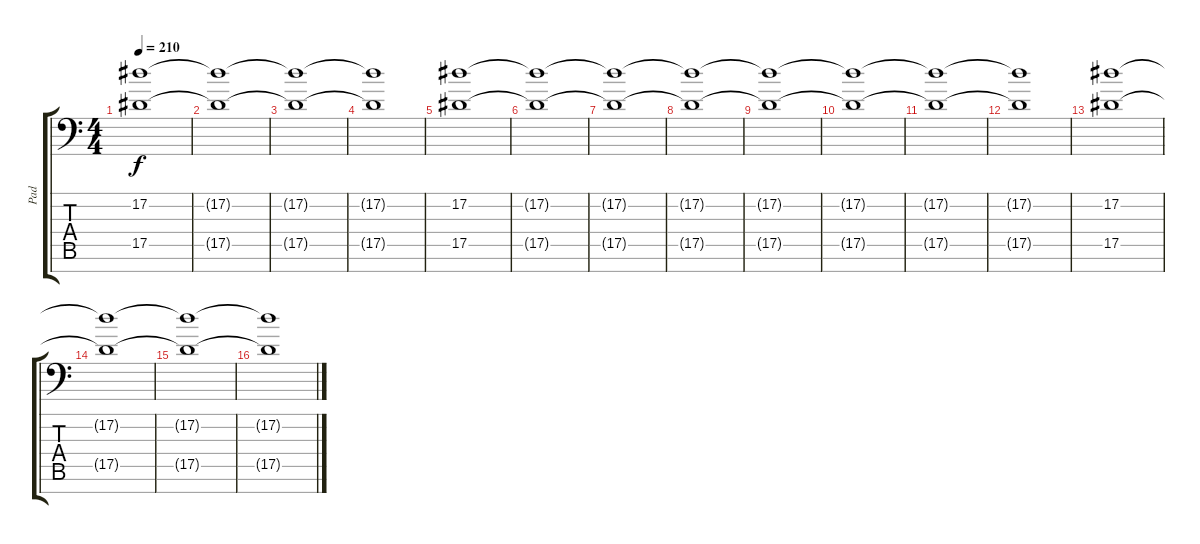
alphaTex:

\track ("Pad" "Pad") {instrument pad2warm}
\staff {score tabs}
\tuning (Eb4 Bb3 F3 Eb3 Bb2 F2 Ab1) {hide}
\ts (4 4)
\tempo 210
\clef f4
\ks c
(17.2{t} 17.5{t}).1{dy f} |
(17.2{t} 17.5{t}).1 |
(17.2{t} 17.5{t}).1 |
(17.2{t} 17.5{t}).1 |
(17.2 17.5).1 |
(17.2{t} 17.5{t}).1 |
(17.2{t} 17.5{t}).1 |
(17.2{t} 17.5{t}).1 |
(17.2{t} 17.5{t}).1 |
(17.2{t} 17.5{t}).1 |
(17.2{t} 17.5{t}).1 |
(17.2{t} 17.5{t}).1 |
(17.2 17.5).1 |
(17.2{t} 17.5{t}).1 |
(17.2{t} 17.5{t}).1 |
(17.2{t} 17.5{t}).1
